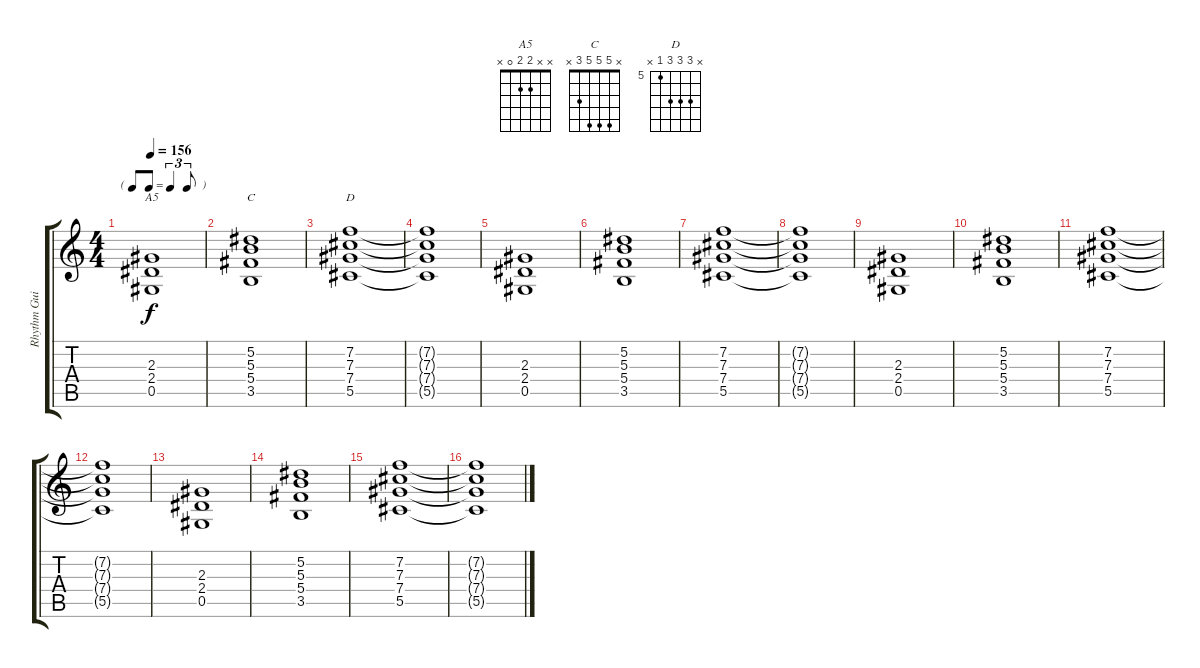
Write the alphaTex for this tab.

\track ("Rhythm Guitar 2" "Rhythm Gui") {instrument overdrivenguitar}
\staff {score tabs}
\tuning (Eb4 Bb3 Gb3 Db3 Ab2 Eb2) {hide}
\chord ("A5" x x 2 2 0 x)
\chord ("C" x 5 5 5 3 x)
\chord ("D" x 7 7 7 5 x) {firstfret 5}
\ts (4 4)
\tf triplet8th
\tempo 156
\clef g2
\ks c
(2.3 2.4 0.5).1{ch "A5" dy f} |
(5.2 5.3 5.4 3.5).1{ch "C"} |
(7.2 7.3 7.4 5.5).1{ch "D"} |
(7.2{t} 7.3{t} 7.4{t} 5.5{t}).1 |
(2.3 2.4 0.5).1 |
(5.2 5.3 5.4 3.5).1 |
(7.2 7.3 7.4 5.5).1 |
(7.2{t} 7.3{t} 7.4{t} 5.5{t}).1 |
(2.3 2.4 0.5).1 |
(5.2 5.3 5.4 3.5).1 |
(7.2 7.3 7.4 5.5).1 |
(7.2{t} 7.3{t} 7.4{t} 5.5{t}).1 |
(2.3 2.4 0.5).1 |
(5.2 5.3 5.4 3.5).1 |
(7.2 7.3 7.4 5.5).1 |
(7.2{t} 7.3{t} 7.4{t} 5.5{t}).1
